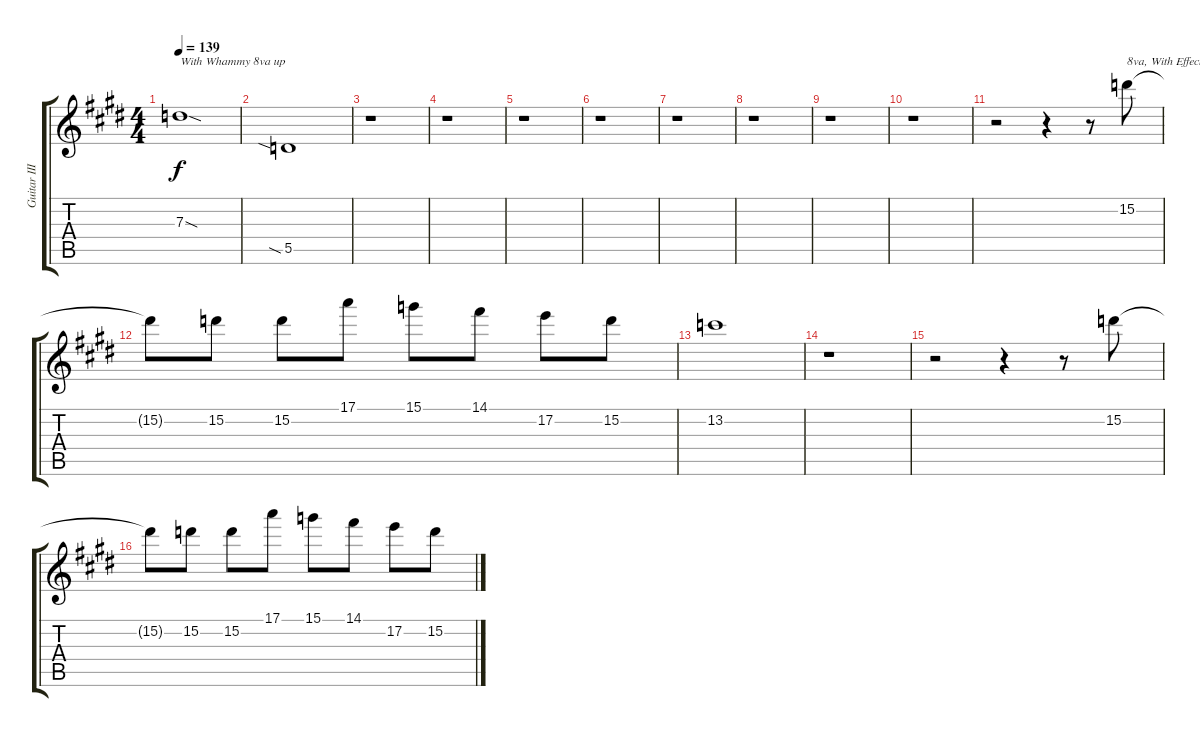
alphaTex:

\track ("Guitar III" "Guitar III") {instrument overdrivenguitar}
\staff {score tabs}
\tuning (E4 B3 G3 D3 A2 E2) {hide}
\ts (4 4)
\tempo 139
\clef g2
\ks e
7.3{sod}.1{txt "With Whammy 8va up" dy f} |
5.5{sia}.1 |
r.1 |
r.1 |
r.1 |
r.1 |
r.1 |
r.1 |
r.1 |
r.1 |
r.2 r.4 r.8 15.2.8{txt "8va, With Effect"} |
15.2{t}.8 15.2.8 15.2.8 17.1.8 15.1.8 14.1.8 17.2.8 15.2.8 |
13.2.1 |
r.1 |
r.2 r.4 r.8 15.2.8 |
15.2{t}.8 15.2.8 15.2.8 17.1.8 15.1.8 14.1.8 17.2.8 15.2.8
